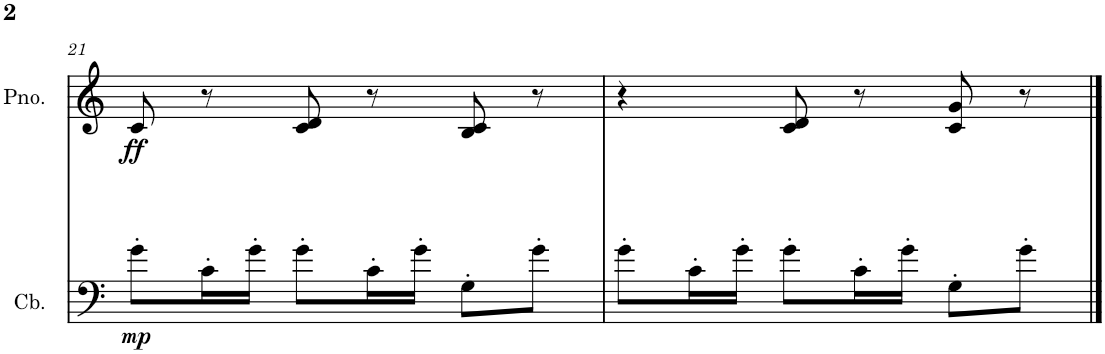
**kern	**dynam	**kern	**dynam
*part2	*part2	*part1	*part1
*staff2	*staff2	*staff1	*staff1
*I"Contrabass	*	*I"Piano	*
*I'Cb.	*	*I'Pno.	*
!!LO:PB:g=z
*clefF4	*	*clefG2	*
*Trd7c12	*	*	*
*k[]	*	*k[]	*
*M3/4	*	*M3/4	*
=21	=21	=21	=21
!	!LO:DY:b	!	!LO:DY:b
8g'\L	mp	8c/	ff
16c'\L	.	8r	.
16g'\JJ	.	.	.
8g'\L	.	8c/ 8d/	.
16c'\L	.	8r	.
16g'\JJ	.	.	.
8G'\L	.	8B/ 8c/	.
8g'\J	.	8r	.
=22	=22	=22	=22
8g'\L	.	4r	.
16c'\L	.	.	.
16g'\JJ	.	.	.
8g'\L	.	8c/ 8d/	.
16c'\L	.	8r	.
16g'\JJ	.	.	.
8G'\L	.	8c/ 8g/	.
8g'\J	.	8r	.
==	==	==	==
*-	*-	*-	*-
